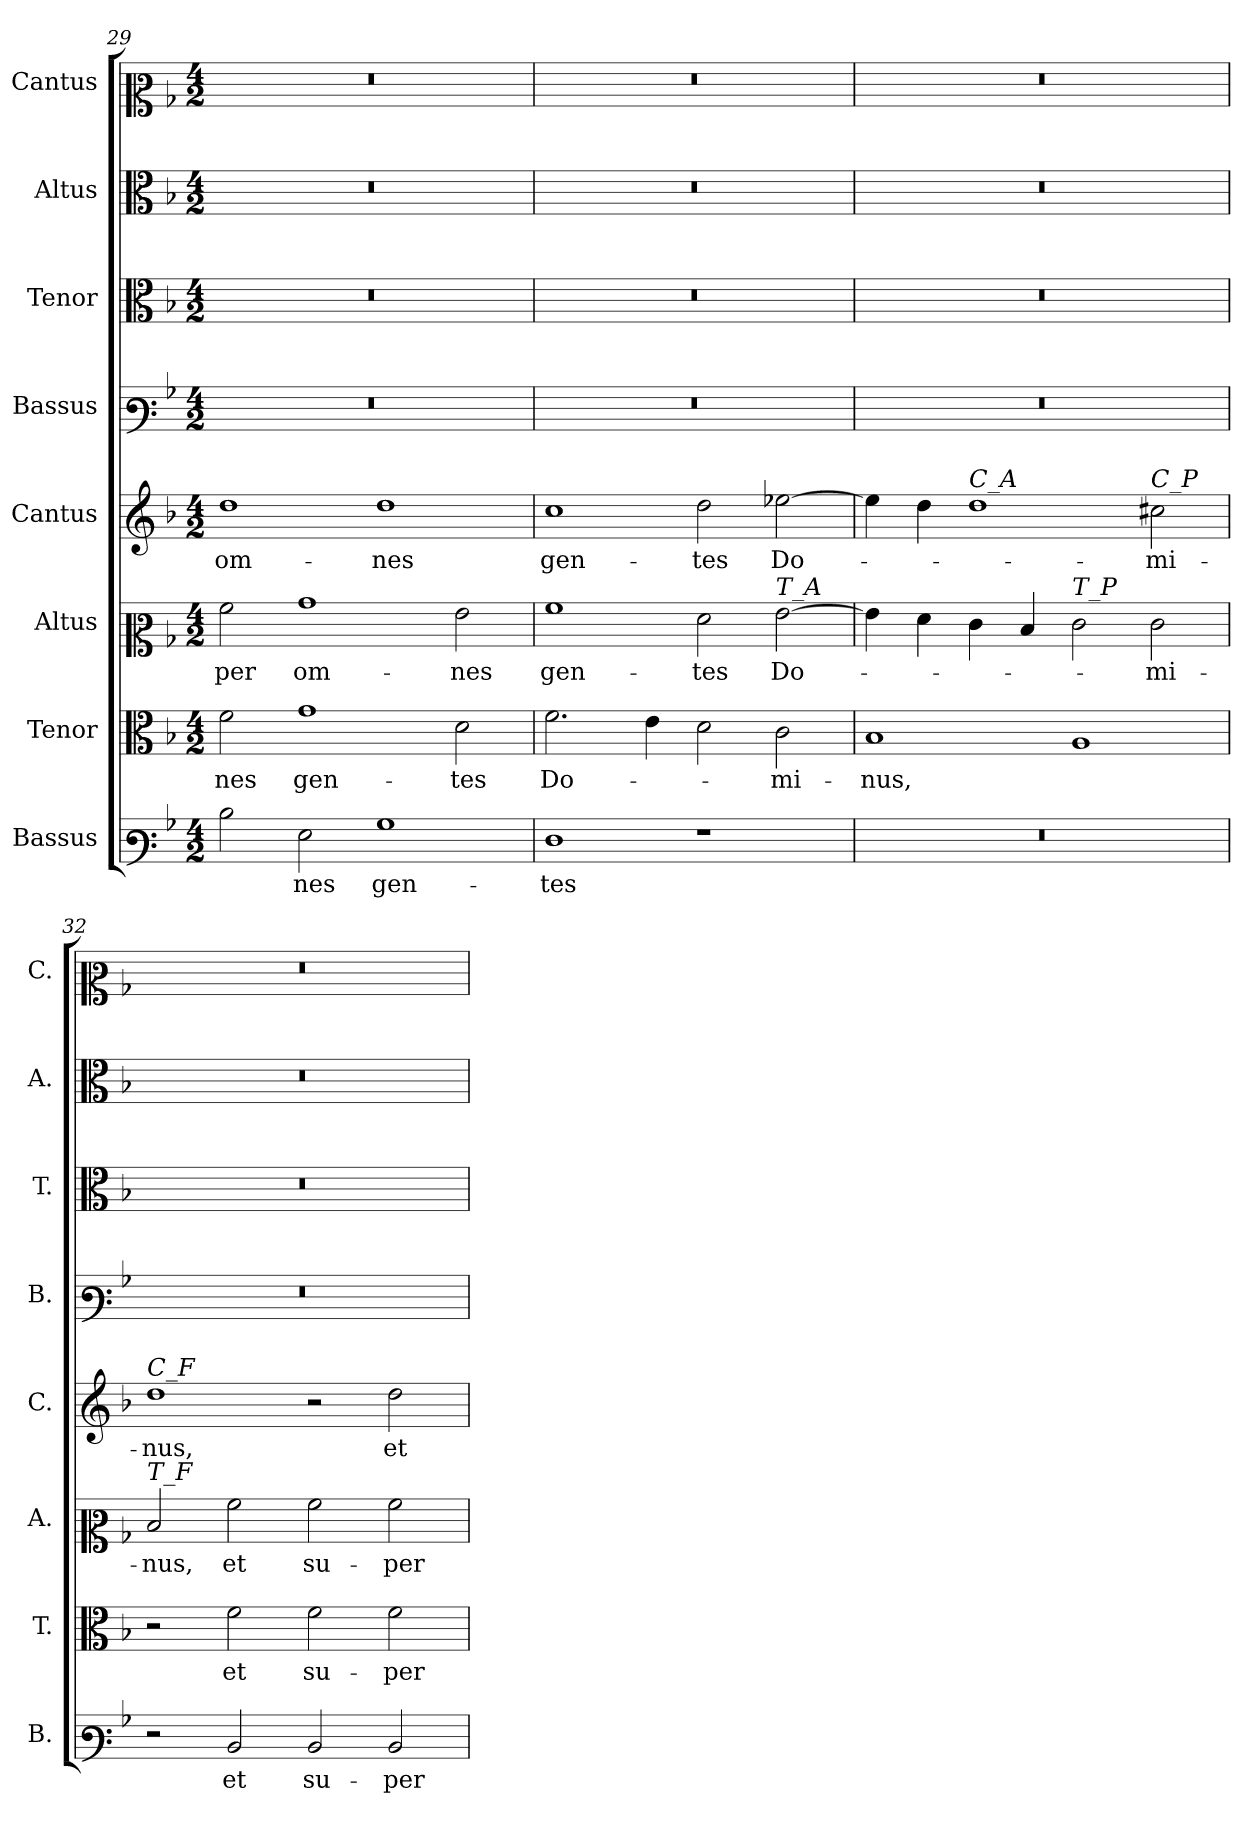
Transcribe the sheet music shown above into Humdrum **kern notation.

**kern	**text	**kern	**text	**kern	**text	**kern	**text	**kern	**kern	**kern	**kern
*part8	*part8	*part7	*part7	*part6	*part6	*part5	*part5	*part4	*part3	*part2	*part1
*staff8	*staff8	*staff7	*staff7	*staff6	*staff6	*staff5	*staff5	*staff4	*staff3	*staff2	*staff1
*I"Bassus	*	*I"Tenor	*	*I"Altus	*	*I"Cantus	*	*I"Bassus	*I"Tenor	*I"Altus	*I"Cantus
*I'B.	*	*I'T.	*	*I'A.	*	*I'C.	*	*I'B.	*I'T.	*I'A.	*I'C.
*clefF3	*	*clefC3	*	*clefC2	*	*clefG2	*	*clefF3	*clefC3	*clefC3	*clefC2
*k[b-]	*	*k[b-]	*	*k[b-]	*	*k[b-]	*	*k[b-]	*k[b-]	*k[b-]	*k[b-]
*M4/2	*	*M4/2	*	*M4/2	*	*M4/2	*	*M4/2	*M4/2	*M4/2	*M4/2
=29	=29	=29	=29	=29	=29	=29	=29	=29	=29	=29	=29
!	!	!	!LO:LY:b	!	!LO:LY:b	!	!LO:LY:b	!	!	!	!
2d\	.	2f\	-nes	2a\	-per	1dd	om-	0r	0r	0r	0r
!	!LO:LY:b	!	!LO:LY:b	!	!LO:LY:b	!	!	!	!	!	!
2G\	-nes	1g	gen-	1b-	om-	.	.	.	.	.	.
!	!LO:LY:b	!	!	!	!	!	!LO:LY:b	!	!	!	!
1B-	gen-	.	.	.	.	1dd	-nes	.	.	.	.
!	!	!	!LO:LY:b	!	!LO:LY:b	!	!	!	!	!	!
.	.	2d\	-tes	2g\	-nes	.	.	.	.	.	.
=30	=30	=30	=30	=30	=30	=30	=30	=30	=30	=30	=30
!	!LO:LY:b	!	!LO:LY:b	!	!LO:LY:b	!	!LO:LY:b	!	!	!	!
1F	-tes	2.f\	Do-	1a	gen-	1cc	gen-	0r	0r	0r	0r
.	.	4e\	.	.	.	.	.	.	.	.	.
!	!	!	!	!	!LO:LY:b	!	!LO:LY:b	!	!	!	!
1r	.	2d\	.	2f\	-tes	2dd\	-tes	.	.	.	.
!	!	!	!	!LO:TX:a:i:t=T_A	!	!	!	!	!	!	!
!	!	!	!LO:LY:b	!	!LO:LY:b	!	!LO:LY:b	!	!	!	!
.	.	2c\	-mi-	[2g\	Do-	[2ee-X\	Do-	.	.	.	.
=31	=31	=31	=31	=31	=31	=31	=31	=31	=31	=31	=31
!	!	!	!LO:LY:b	!	!	!	!	!	!	!	!
0r	.	1B-	-nus,	4g\]	.	4ee-\]	.	0r	0r	0r	0r
.	.	.	.	4f\	.	4dd\	.	.	.	.	.
!	!	!	!	!	!	!LO:TX:a:i:t=C_A	!	!	!	!	!
.	.	.	.	4e\	.	1dd	.	.	.	.	.
.	.	.	.	4d/	.	.	.	.	.	.	.
!	!	!	!	!LO:TX:a:i:t=T_P	!	!	!	!	!	!	!
.	.	1A	.	2e\	.	.	.	.	.	.	.
!	!	!	!	!	!	!LO:TX:a:i:t=C_P	!	!	!	!	!
!	!	!	!	!	!LO:LY:b	!	!LO:LY:b	!	!	!	!
.	.	.	.	2e\	-mi-	2cc#i\	-mi-	.	.	.	.
=32	=32	=32	=32	=32	=32	=32	=32	=32	=32	=32	=32
!	!	!	!	!	!	!LO:TX:a:i:t=C_F	!	!	!	!	!
!	!	!	!	!LO:TX:a:i:t=T_F	!	!	!	!	!	!	!
!	!	!	!	!	!LO:LY:b	!	!LO:LY:b	!	!	!	!
2r	.	2r	.	2d/	-nus,	1dd	-nus,	0r	0r	0r	0r
!	!LO:LY:b	!	!LO:LY:b	!	!LO:LY:b	!	!	!	!	!	!
2D/	et	2f\	et	2a\	et	.	.	.	.	.	.
!	!LO:LY:b	!	!LO:LY:b	!	!LO:LY:b	!	!	!	!	!	!
2D/	su-	2f\	su-	2a\	su-	2r	.	.	.	.	.
!	!LO:LY:b	!	!LO:LY:b	!	!LO:LY:b	!	!LO:LY:b	!	!	!	!
2D/	-per	2f\	-per	2a\	-per	2dd\	et	.	.	.	.
=	=	=	=	=	=	=	=	=	=	=	=
*-	*-	*-	*-	*-	*-	*-	*-	*-	*-	*-	*-
